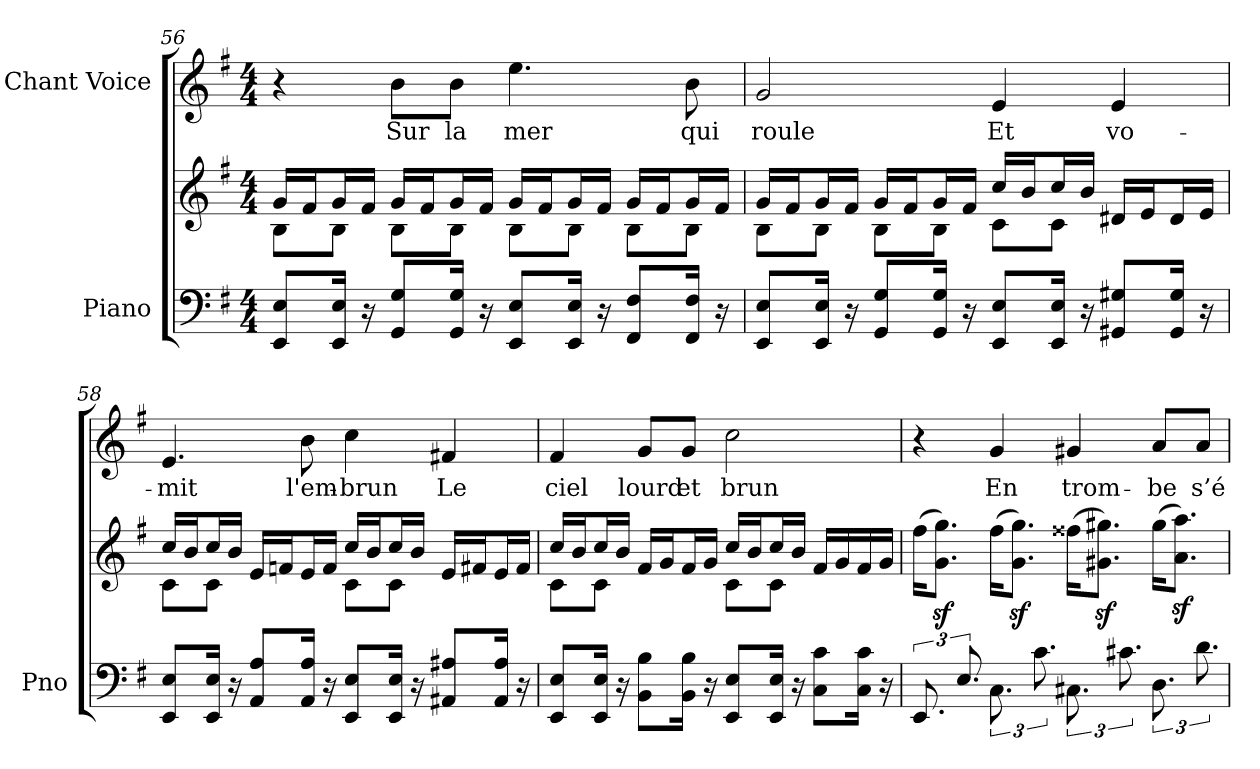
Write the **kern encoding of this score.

**kern	**kern	**kern	**text
*part2	*part2	*part1	*part1
*staff3	*staff2	*staff1	*staff1
*I"Piano	*	*I"Chant Voice	*
*I'Pno	*	*	*
*clefF4	*clefG2	*clefG2	*
*k[f#]	*k[f#]	*k[f#]	*
*M4/4	*M4/4	*M4/4	*
=56	=56	=56	=56
*	*^	*	*
8EE/ 8E/L	16g/LL	8B\L	4r	.
.	16f#/J	.	.	.
16EE/ 16E/Jk	16g/L	8B\J	.	.
16r	16f#/JJ	.	.	.
8GG/ 8G/L	16g/LL	8B\L	8b\L	Sur
.	16f#/J	.	.	.
16GG/ 16G/Jk	16g/L	8B\J	8b\J	la
16r	16f#/JJ	.	.	.
8EE/ 8E/L	16g/LL	8B\L	4.ee\	mer
.	16f#/J	.	.	.
16EE/ 16E/Jk	16g/L	8B\J	.	.
16r	16f#/JJ	.	.	.
8FF#/ 8F#/L	16g/LL	8B\L	.	.
.	16f#/J	.	.	.
16FF#/ 16F#/Jk	16g/L	8B\J	8b\	qui
16r	16f#/JJ	.	.	.
=57	=57	=57	=57	=57
8EE/ 8E/L	16g/LL	8B\L	2g/	roule
.	16f#/J	.	.	.
16EE/ 16E/Jk	16g/L	8B\J	.	.
16r	16f#/JJ	.	.	.
8GG/ 8G/L	16g/LL	8B\L	.	.
.	16f#/J	.	.	.
16GG/ 16G/Jk	16g/L	8B\J	.	.
16r	16f#/JJ	.	.	.
8EE/ 8E/L	16cc/LL	8c\L	4e/	Et
.	16b/J	.	.	.
16EE/ 16E/Jk	16cc/L	8c\J	.	.
16r	16b/JJ	.	.	.
8GG#X/ 8G#X/L	16d#X/LL	4ryy	4e/	vo-
.	16e/J	.	.	.
16GG#/ 16G#/Jk	16d#/L	.	.	.
16r	16e/JJ	.	.	.
=58	=58	=58	=58	=58
8EE/ 8E/L	16cc/LL	8c\L	4.e/	-mit
.	16b/J	.	.	.
16EE/ 16E/Jk	16cc/L	8c\J	.	.
16r	16b/JJ	.	.	.
8AA/ 8A/L	16e/LL	4ryy	.	.
.	16fn/J	.	.	.
16AA/ 16A/Jk	16e/L	.	8b\	l'em-
16r	16f/JJ	.	.	.
8EE/ 8E/L	16cc/LL	8c\L	4cc\	-brun
.	16b/J	.	.	.
16EE/ 16E/Jk	16cc/L	8c\J	.	.
16r	16b/JJ	.	.	.
8AA#X/ 8A#X/L	16e/LL	4ryy	4f#X/	Le
.	16f#X/J	.	.	.
16AA#/ 16A#/Jk	16e/L	.	.	.
16r	16f#/JJ	.	.	.
=59	=59	=59	=59	=59
8EE/ 8E/L	16cc/LL	8c\L	4f#/	ciel
.	16b/J	.	.	.
16EE/ 16E/Jk	16cc/L	8c\J	.	.
16r	16b/JJ	.	.	.
8BB\ 8B\L	16f#/LL	4ryy	8g/L	lourd
.	16g/J	.	.	.
16BB\ 16B\Jk	16f#/L	.	8g/J	et
16r	16g/JJ	.	.	.
8EE/ 8E/L	16cc/LL	8c\L	2cc\	brun
.	16b/J	.	.	.
16EE/ 16E/Jk	16cc/L	8c\J	.	.
16r	16b/JJ	.	.	.
8C\ 8c\L	16f#/LL	4ryy	.	.
.	16g/	.	.	.
16C\ 16c\Jk	16f#/	.	.	.
16r	16g/JJ	.	.	.
*	*v	*v	*	*
=60	=60	=60	=60
12.EE/	(16ff#\KL	4r	.
.	8.g\z< 8.gg\z<J)	.	.
12.E/	.	.	.
12.C\	(16ff#\KL	4g/	En
.	8.g\z< 8.gg\z<J)	.	.
12.c\	.	.	.
12.C#X\	(16ff##X\KL	4g#X/	trom-
.	8.g#X\z< 8.gg#X\z<J)	.	.
12.c#X\	.	.	.
12.D\	(16gg#\KL	8a/L	-be
.	8.a\z< 8.aa\z<J)	.	.
12.d\	.	8a/J	-s’é-
=	=	=	=
*-	*-	*-	*-
